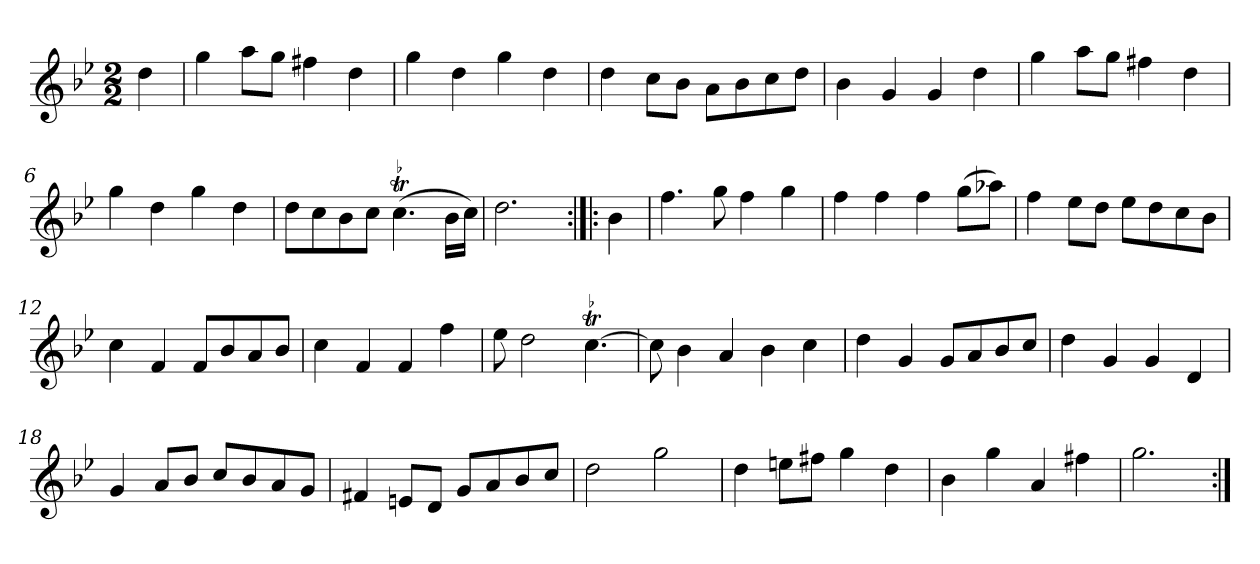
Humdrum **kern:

**kern
*part1
*staff1
*clefG2
*k[b-e-]
*g:
*M2/2
*MM120
=
4dd
=1
4gg
8aa\L
8gg\J
4ff#X
4dd
=2
4gg
4dd
4gg
4dd
=3
4dd
8cc\L
8b-\J
8a\L
8b-\
8cc\
8dd\J
=4
4b-
4g
4g
4dd
=5
4gg
8aa\L
8gg\J
4ff#X
4dd
=6
4gg
4dd
4gg
4dd
=7
8dd\L
8cc\
8b-\
8cc\J
!LO:TR:acc=-
(4.cct
16b-\LL
16cc\JJ)
=8
2.dd
=:|!|:
4b-
=9
4.ff
8gg
4ff
4gg
=10
4ff
4ff
4ff
(8gg\L
8aa-X\J)
=11
4ff
8ee-\L
8dd\J
8ee-\L
8dd\
8cc\
8b-\J
=12
4cc
4f
8f/L
8b-/
8a/
8b-/J
=13
4cc
4f
4f
4ff
=14
8ee-
2dd
!LO:TR:acc=-
[4.cct
=15
8cc]
4b-
4a
4b-
4cc
=16
4dd
4g
8g/L
8a/
8b-/
8cc/J
=17
4dd
4g
4g
4d
=18
4g
8a/L
8b-/J
8cc/L
8b-/
8a/
8g/J
=19
4f#X
8en/L
8d/J
8g/L
8a/
8b-/
8cc/J
=20
2dd
2gg
=21
4dd
8een\L
8ff#X\J
4gg
4dd
=22
4b-
4gg
4a
4ff#X
=23
2.gg
=:|!
*-
